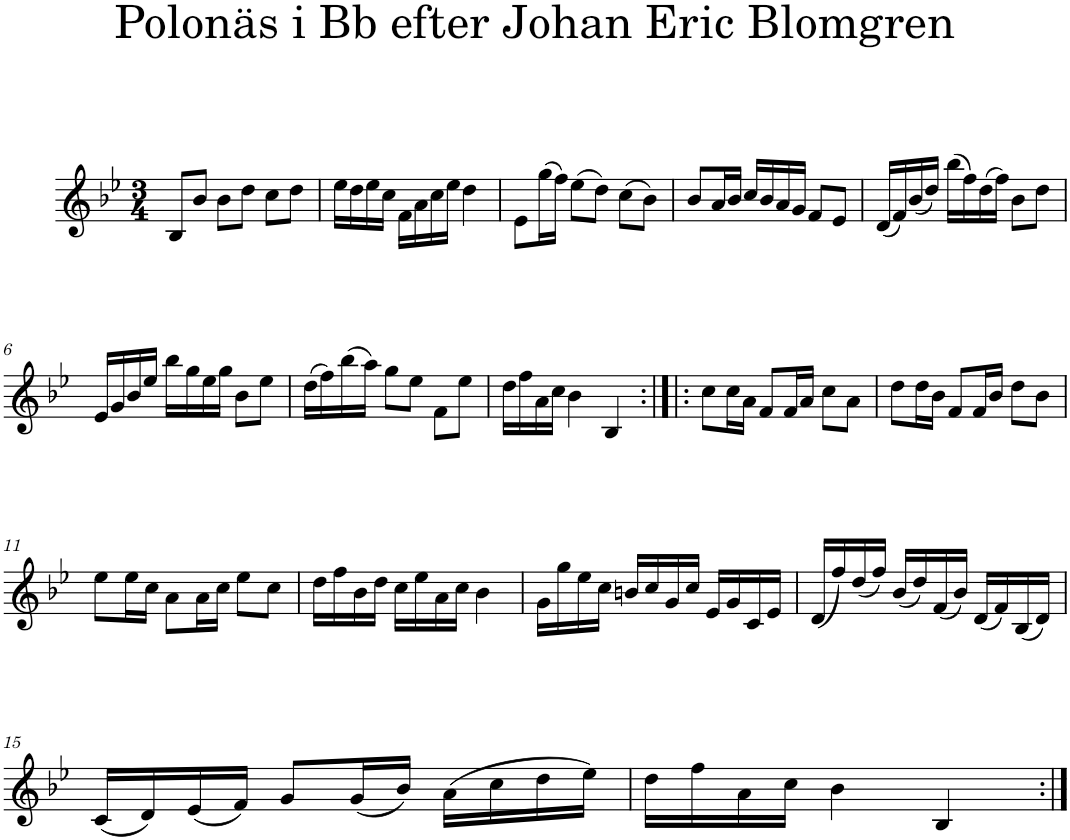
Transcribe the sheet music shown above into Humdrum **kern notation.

**kern
*part1
*staff1
*I"Piano
*I'Pno
*clefG2
*k[b-e-]
*B-:
*M3/4
=1
8B-/L
8b-/J
8b-\L
8dd\J
8cc\L
8dd\J
=2
16ee-\LL
16dd\
16ee-\
16cc\JJ
16f\LL
16a\
16cc\
16ee-\JJ
4dd\
=3
8e-\L
(16gg\L
16ff\JJ)
(8ee-\L
8dd\J)
(8cc\L
8b-\J)
=4
8b-/L
16a/L
16b-/JJ
16cc/LL
16b-/
16a/
16g/JJ
8f/L
8e-/J
=5
(16d/LL
16f/)
(16b-/
16dd/JJ)
(16bb-\LL
16ff\)
(16dd\
16ff\JJ)
8b-\L
8dd\J
!!LO:LB:g=z
=6
16e-/LL
16g/
16b-/
16ee-/JJ
16bb-\LL
16gg\
16ee-\
16gg\JJ
8b-\L
8ee-\J
=7
(16dd\LL
16ff\)
(16bb-\
16aa\JJ)
8gg\L
8ee-\J
8f\L
8ee-\J
=8
16dd\LL
16ff\
16a\
16cc\JJ
4b-\
4B-/
=9:|!|:
8cc\L
16cc\L
16a\JJ
8f/L
16f/L
16a/JJ
8cc\L
8a\J
=10
8dd\L
16dd\L
16b-\JJ
8f/L
16f/L
16b-/JJ
8dd\L
8b-\J
!!LO:LB:g=z
=11
8ee-\L
16ee-\L
16cc\JJ
8a\L
16a\L
16cc\JJ
8ee-\L
8cc\J
=12
16dd\LL
16ff\
16b-\
16dd\JJ
16cc\LL
16ee-\
16a\
16cc\JJ
4b-\
=13
16g\LL
16gg\
16ee-\
16cc\JJ
16bn/LL
16cc/
16g/
16cc/JJ
16e-/LL
16g/
16c/
16e-/JJ
=14
(16d/LL
16ff/)
(16dd/
16ff/JJ)
(16b-/LL
16dd/)
(16f/
16b-/JJ)
(16d/LL
16f/)
(16B-/
16d/JJ)
!!LO:LB:g=z
=15
(16c/LL
16d/)
(16e-/
16f/JJ)
8g/L
(16g/L
16b-/JJ)
(16a\LL
16cc\
16dd\
16ee-\JJ)
=16
16dd\LL
16ff\
16a\
16cc\JJ
4b-\
4B-/
=:|!
*-
